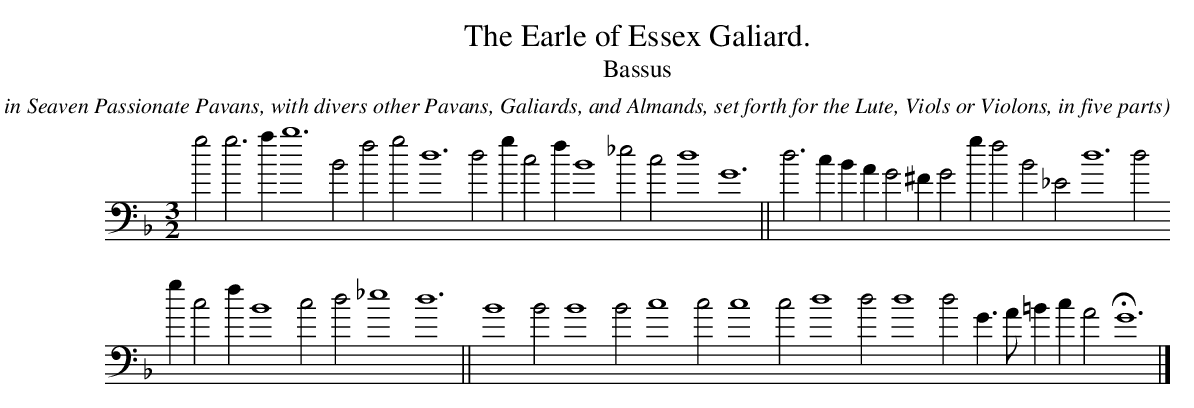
X:1
T:The Earle of Essex Galiard.
T:Bassus
C: John Dowland
O: From Lachrimae, or Seaven Teares figured in Seaven Passionate Pavans, with divers other Pavans, Galiards, and Almands, set forth for the Lute, Viols or Violons, in five parts
L:1/4
M:3/2
K:Gdor bass
g2 g3 a b6 B2 f2 g2 d6 d2 g c2 f B4 _e2 c2 d4 G6 || d3 c B A G2 ^F G2 g f2 B2 _E2 d6 d2
g c2 f B4 c2 d2 _e4 d6 || B4 B2 B4 B2 c4 c2 c4 c2 d4 d2 d4 d2 G > A =B c A2 HG6 |]
